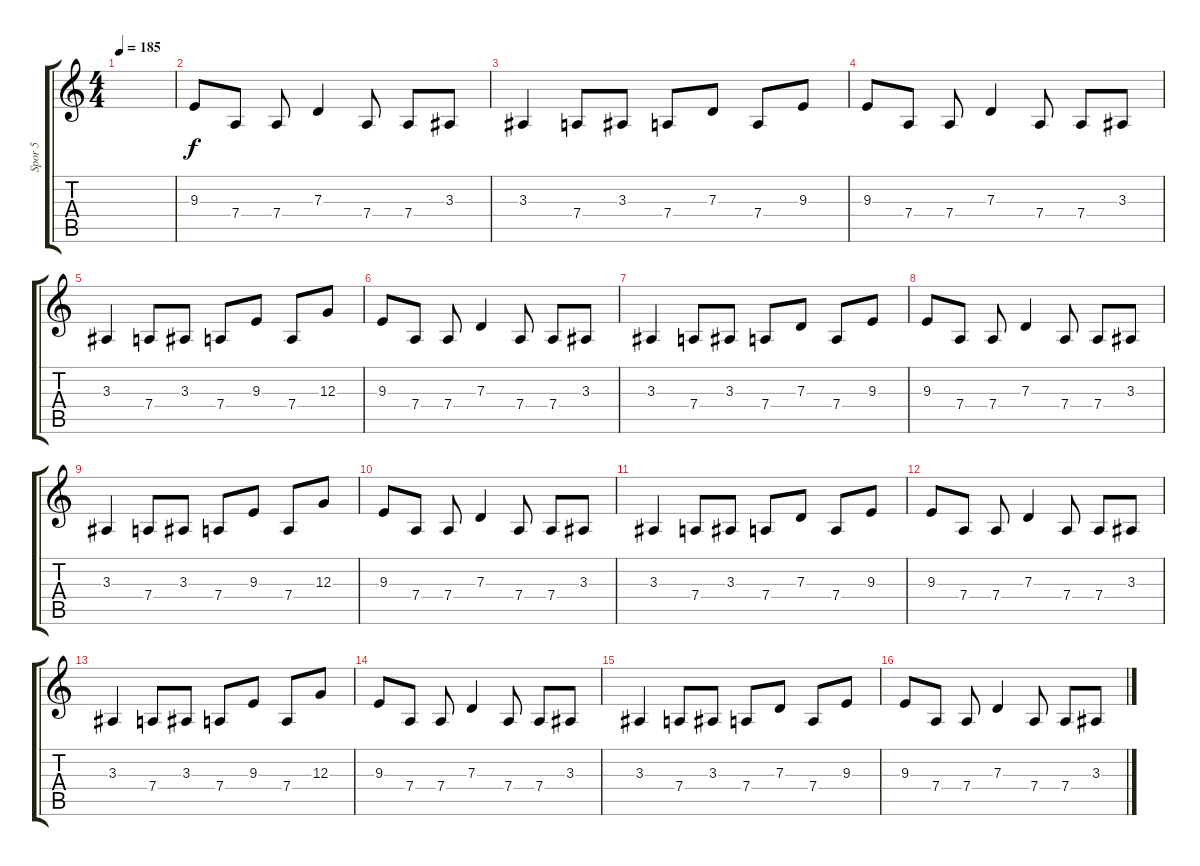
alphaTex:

\track ("Spor 5" "Spor 5") {instrument violin}
\staff {score tabs}
\tuning (E4 B3 G3 D3 A2 E2) {hide}
\ts (4 4)
\tempo 185
\clef g2
\ks c
|
9.3.8 7.4.8 7.4.8 7.3.4 7.4.8 7.4.8 3.3.8 |
3.3.4 7.4.8 3.3.8 7.4.8 7.3.8 7.4.8 9.3.8 |
9.3.8 7.4.8 7.4.8 7.3.4 7.4.8 7.4.8 3.3.8 |
3.3.4 7.4.8 3.3.8 7.4.8 9.3.8 7.4.8 12.3.8 |
9.3.8 7.4.8 7.4.8 7.3.4 7.4.8 7.4.8 3.3.8 |
3.3.4 7.4.8 3.3.8 7.4.8 7.3.8 7.4.8 9.3.8 |
9.3.8 7.4.8 7.4.8 7.3.4 7.4.8 7.4.8 3.3.8 |
3.3.4 7.4.8 3.3.8 7.4.8 9.3.8 7.4.8 12.3.8 |
9.3.8 7.4.8 7.4.8 7.3.4 7.4.8 7.4.8 3.3.8 |
3.3.4 7.4.8 3.3.8 7.4.8 7.3.8 7.4.8 9.3.8 |
9.3.8 7.4.8 7.4.8 7.3.4 7.4.8 7.4.8 3.3.8 |
3.3.4 7.4.8 3.3.8 7.4.8 9.3.8 7.4.8 12.3.8 |
9.3.8 7.4.8 7.4.8 7.3.4 7.4.8 7.4.8 3.3.8 |
3.3.4 7.4.8 3.3.8 7.4.8 7.3.8 7.4.8 9.3.8 |
9.3.8 7.4.8 7.4.8 7.3.4 7.4.8 7.4.8 3.3.8
